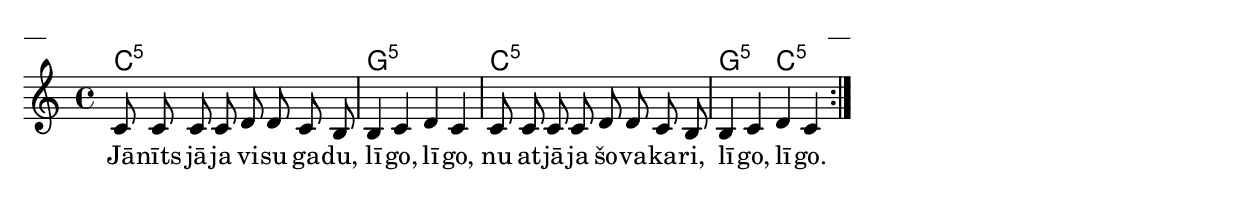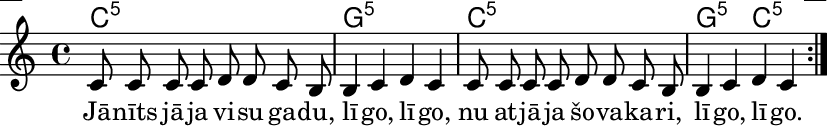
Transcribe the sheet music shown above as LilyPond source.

\version "2.13.18"
#(ly:set-option 'crop #t)

%\header {
%    title = "Jānīts jāja visu gadu"
%}
% Katrīna Riekstiņa, #51 (Iļģi)
\paper {
line-width = 14\cm
left-margin = 0.4\cm
between-system-padding = 0.1\cm
between-system-space = 0.1\cm
}
\layout {
indent = #0
ragged-last = ##f
}


voiceA = \relative c' {
\clef "treble"
\key c \major
\time 4/4
\repeat volta 2 {
c8 c c c d d c b | b4 c d c |
c8 c c c d d c b | b4 c d c |
}
} 

lyricA = \lyricmode {
Jā -- nīts jā -- ja vi -- su ga -- du, lī -- go, lī -- go, 
nu at -- jā -- ja šo -- va -- ka -- ri, lī -- go, lī -- go.  
}

chordsA = \chordmode {
\time 4/4
c1:5 | g1:5 | c1:5 | g2:5 c2:5 |
}

fullScore = <<
\new ChordNames { 
\set chordChanges = ##t
\chordsA 
}
\new Staff {
<<
\new Voice = "voiceA" { \oneVoice \autoBeamOff \voiceA }
\new Lyrics \lyricsto "voiceA" \lyricA
>>
}
>>

\score {
\fullScore
\header { piece = "__" opus = "__" }
}
\markup { \with-color #(x11-color 'white) \sans \smaller "__" }
\score {
\unfoldRepeats
\fullScore
\midi {
\context { \Staff \remove "Staff_performer" }
\context { \Voice \consists "Staff_performer" }
}
}



